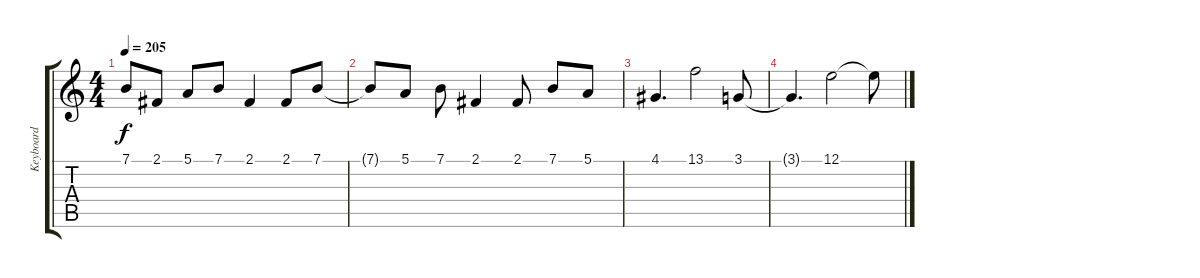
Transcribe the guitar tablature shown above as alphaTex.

\track ("Keyboard" "Keyboard") {instrument stringensemble1}
\staff {score tabs}
\tuning (E4 B3 G3 D3 A2 E2) {hide}
\ts (4 4)
\tempo 205
\clef g2
\ks c
7.1.8{dy f} 2.1.8 5.1.8 7.1.8 2.1.4 2.1.8 7.1.8 |
7.1{t}.8 5.1.8 7.1.8 2.1.4 2.1.8 7.1.8 5.1.8 |
4.1.4{d} 13.1.2 3.1.8 |
3.1{t}.4{d} 12.1.2 12.1{t}.8
